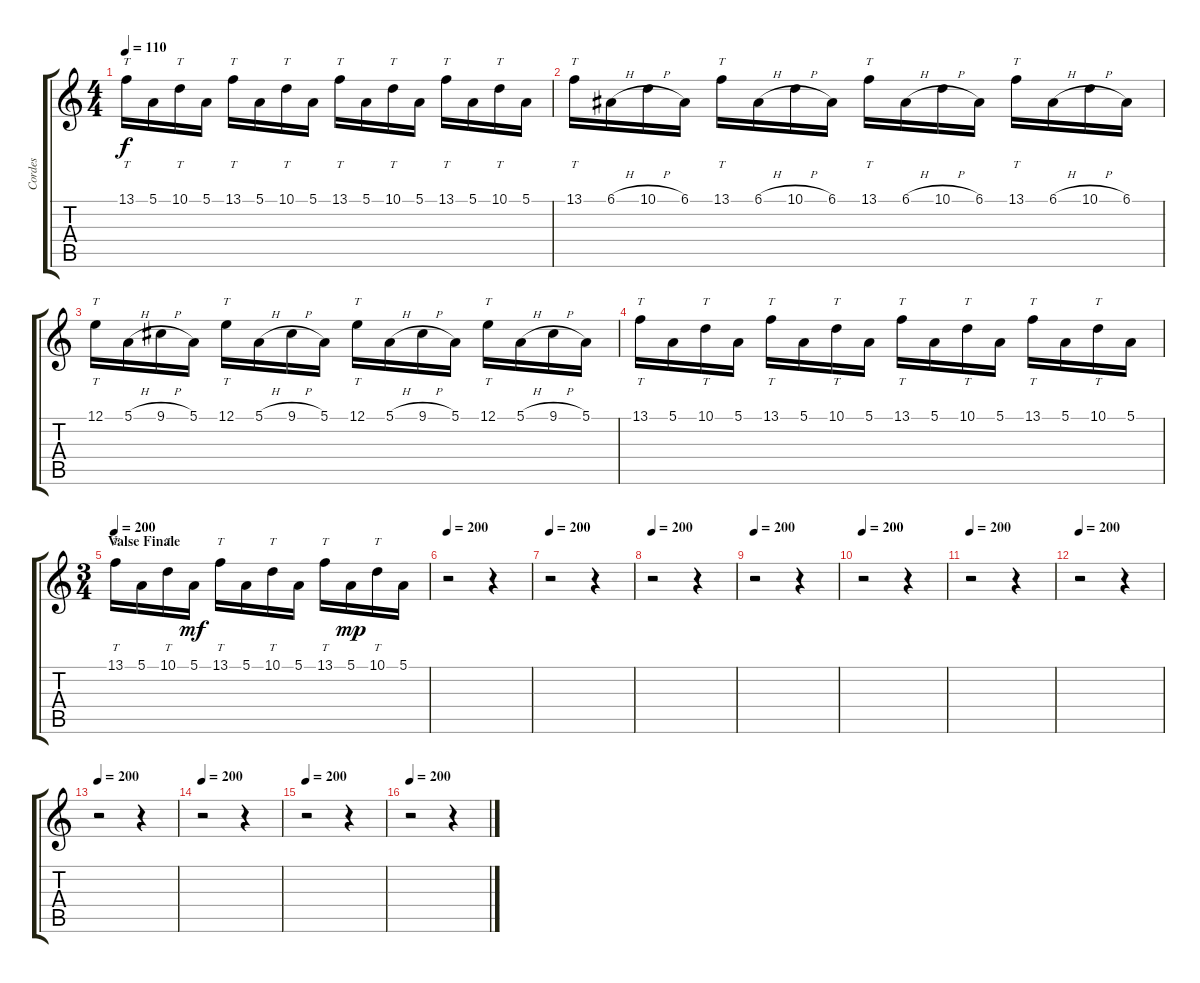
\track ("Cordes" "Cordes") {instrument stringensemble1}
\staff {score tabs}
\tuning (E4 B3 G3 D3 A2 D2) {hide}
\ts (4 4)
\tempo 110
\clef g2
\ks c
13.1.16{tt dy f volume 6} 5.1.16 10.1.16{tt} 5.1.16 13.1.16{tt} 5.1.16 10.1.16{tt} 5.1.16 13.1.16{tt} 5.1.16 10.1.16{tt} 5.1.16 13.1.16{tt} 5.1.16 10.1.16{tt} 5.1.16 |
13.1.16{tt} 6.1{h}.16 10.1{h}.16 6.1.16 13.1.16{tt} 6.1{h}.16 10.1{h}.16 6.1.16 13.1.16{tt} 6.1{h}.16 10.1{h}.16 6.1.16 13.1.16{tt} 6.1{h}.16 10.1{h}.16 6.1.16 |
12.1.16{tt} 5.1{h}.16 9.1{h}.16 5.1.16 12.1.16{tt} 5.1{h}.16 9.1{h}.16 5.1.16 12.1.16{tt} 5.1{h}.16 9.1{h}.16 5.1.16 12.1.16{tt} 5.1{h}.16 9.1{h}.16 5.1.16 |
13.1.16{tt} 5.1.16 10.1.16{tt} 5.1.16 13.1.16{tt} 5.1.16 10.1.16{tt} 5.1.16 13.1.16{tt} 5.1.16 10.1.16{tt} 5.1.16 13.1.16{tt} 5.1.16 10.1.16{tt} 5.1.16 |
\ts (3 4)
\section ("" "Valse Finale")
\tempo 200
13.1.16{tt} 5.1.16 10.1.16{tt} 5.1.16{dy mf} 13.1.16{tt} 5.1.16 10.1.16{tt} 5.1.16 13.1.16{tt} 5.1.16{dy mp} 10.1.16{tt} 5.1.16 |
\tempo 200
r.2 r.4 |
\tempo 200
r.2 r.4 |
\tempo 200
r.2 r.4 |
\tempo 200
r.2 r.4 |
\tempo 200
r.2 r.4 |
\tempo 200
r.2 r.4 |
\tempo 200
r.2 r.4 |
\tempo 200
r.2 r.4 |
\tempo 200
r.2 r.4 |
\tempo 200
r.2 r.4 |
\tempo 200
r.2 r.4
